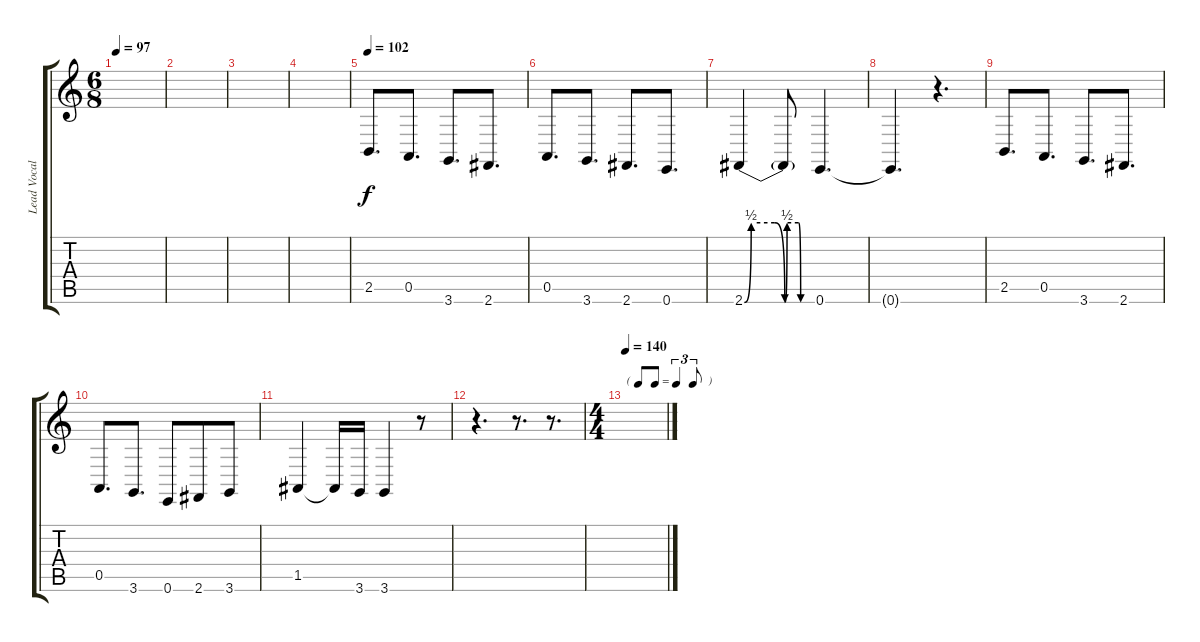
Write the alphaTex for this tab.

\track ("Lead Vocals [Mikael Akerfeldt]" "Lead Vocal") {instrument voiceoohs}
\staff {score tabs}
\tuning (E4 B3 G3 D3 A2 E2) {hide}
\ts (6 8)
\tempo 97
\clef g2
\ks c
|
|
|
|
\tempo 102
2.5.8{d} 0.5.8{d} 3.6.8{d} 2.6.8{d} |
0.5.8{d} 3.6.8{d} 2.6.8{d} 0.6.8{d} |
2.6{be (custom 0 0 10 2 45 2 60 0 60 0)}.4 2.6{be (custom 0 0 5 2 30 2 35 0 60 0) t}.8 0.6.4{d} |
0.6{t}.4{d} r.4{d} |
2.5.8{d} 0.5.8{d} 3.6.8{d} 2.6.8{d} |
0.5.8{d} 3.6.8{d} 0.6.8 2.6.8 3.6.8 |
1.5.4 1.5{t}.16 3.6.16 3.6.4 r.8 |
r.4{d} r.8{d} r.8{d} |
\ts (4 4)
\tf triplet8th
\tempo 140
